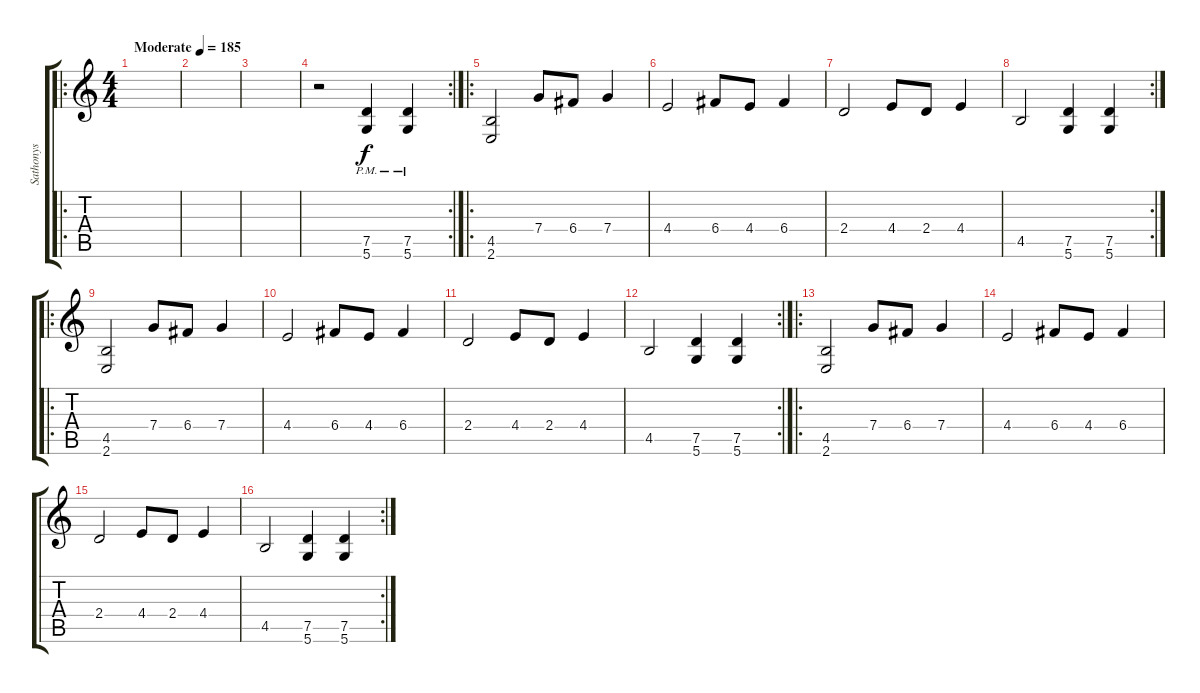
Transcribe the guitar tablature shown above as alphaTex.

\track ("Sathonys" "Sathonys") {instrument distortionguitar}
\staff {score tabs}
\tuning (D4 A3 F3 C3 G2 D2) {hide}
\ro
\ts (4 4)
\tempo (185 "Moderate")
\clef g2
\ks c
|
|
|
\rc 2
r.2 (7.5{pm} 5.6{pm}).4 (7.5{pm} 5.6{pm}).4 |
\ro
(4.5 2.6).2 7.4.8 6.4.8 7.4.4 |
4.4.2 6.4.8 4.4.8 6.4.4 |
2.4.2 4.4.8 2.4.8 4.4.4 |
\rc 2
4.5.2 (7.5 5.6).4 (7.5 5.6).4 |
\ro
(4.5 2.6).2 7.4.8 6.4.8 7.4.4 |
4.4.2 6.4.8 4.4.8 6.4.4 |
2.4.2 4.4.8 2.4.8 4.4.4 |
\rc 2
4.5.2 (7.5 5.6).4 (7.5 5.6).4 |
\ro
(4.5 2.6).2 7.4.8 6.4.8 7.4.4 |
4.4.2 6.4.8 4.4.8 6.4.4 |
2.4.2 4.4.8 2.4.8 4.4.4 |
\rc 2
4.5.2 (7.5 5.6).4 (7.5 5.6).4
